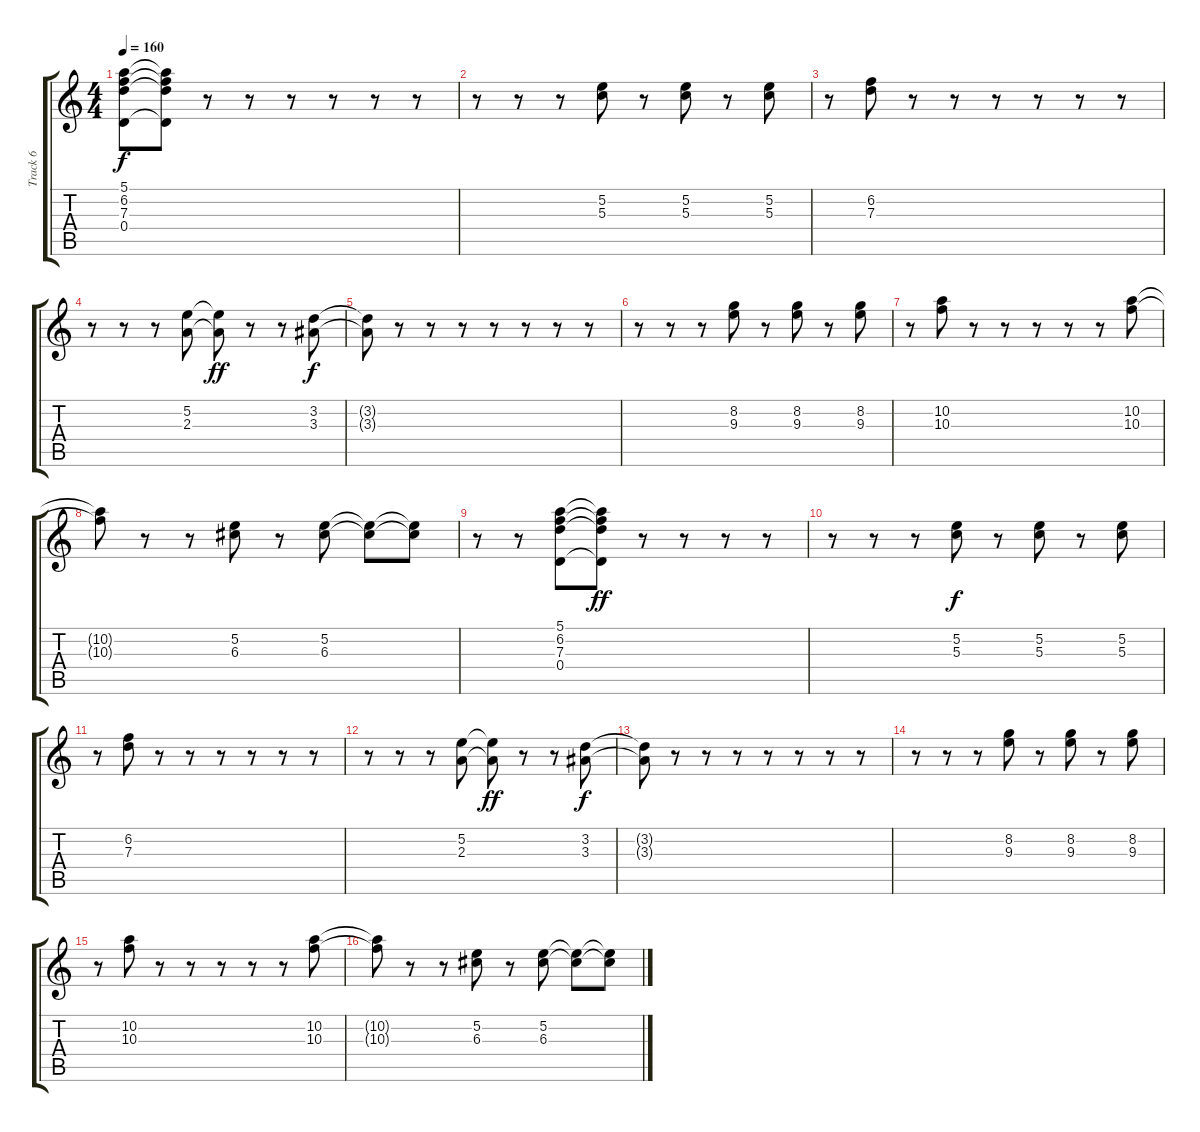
\track ("Track 6" "Track 6") {instrument distortionguitar}
\staff {score tabs}
\tuning (E4 B3 G3 D3 A2 E2) {hide}
\ts (4 4)
\tempo 160
\clef g2
\ks c
(5.1 6.2 7.3 0.4).8{dy f} (5.1{t} 6.2{t} 7.3{t} 0.4{t}).8 r.8 r.8 r.8 r.8 r.8 r.8 |
r.8 r.8 r.8 (5.2 5.3).8 r.8 (5.2 5.3).8 r.8 (5.2 5.3).8 |
r.8 (6.2 7.3).8 r.8 r.8 r.8 r.8 r.8 r.8 |
r.8 r.8 r.8 (5.2 2.3).8 (5.2{t} 2.3{t}).8{dy ff} r.8 r.8 (3.2 3.3).8{dy f} |
(3.2{t} 3.3{t}).8 r.8 r.8 r.8 r.8 r.8 r.8 r.8 |
r.8 r.8 r.8 (8.2 9.3).8 r.8 (8.2 9.3).8 r.8 (8.2 9.3).8 |
r.8 (10.2 10.3).8 r.8 r.8 r.8 r.8 r.8 (10.2 10.3).8 |
(10.2{t} 10.3{t}).8 r.8 r.8 (5.2 6.3).8 r.8 (5.2 6.3).8 (5.2{t} 6.3{t}).8 (5.2{t} 6.3{t}).8 |
r.8 r.8 (5.1 6.2 7.3 0.4).8 (5.1{t} 6.2{t} 7.3{t} 0.4{t}).8{dy ff} r.8 r.8 r.8 r.8 |
r.8 r.8 r.8 (5.2 5.3).8{dy f} r.8 (5.2 5.3).8 r.8 (5.2 5.3).8 |
r.8 (6.2 7.3).8 r.8 r.8 r.8 r.8 r.8 r.8 |
r.8 r.8 r.8 (5.2 2.3).8 (5.2{t} 2.3{t}).8{dy ff} r.8 r.8 (3.2 3.3).8{dy f} |
(3.2{t} 3.3{t}).8 r.8 r.8 r.8 r.8 r.8 r.8 r.8 |
r.8 r.8 r.8 (8.2 9.3).8 r.8 (8.2 9.3).8 r.8 (8.2 9.3).8 |
r.8 (10.2 10.3).8 r.8 r.8 r.8 r.8 r.8 (10.2 10.3).8 |
(10.2{t} 10.3{t}).8 r.8 r.8 (5.2 6.3).8 r.8 (5.2 6.3).8 (5.2{t} 6.3{t}).8 (5.2{t} 6.3{t}).8
